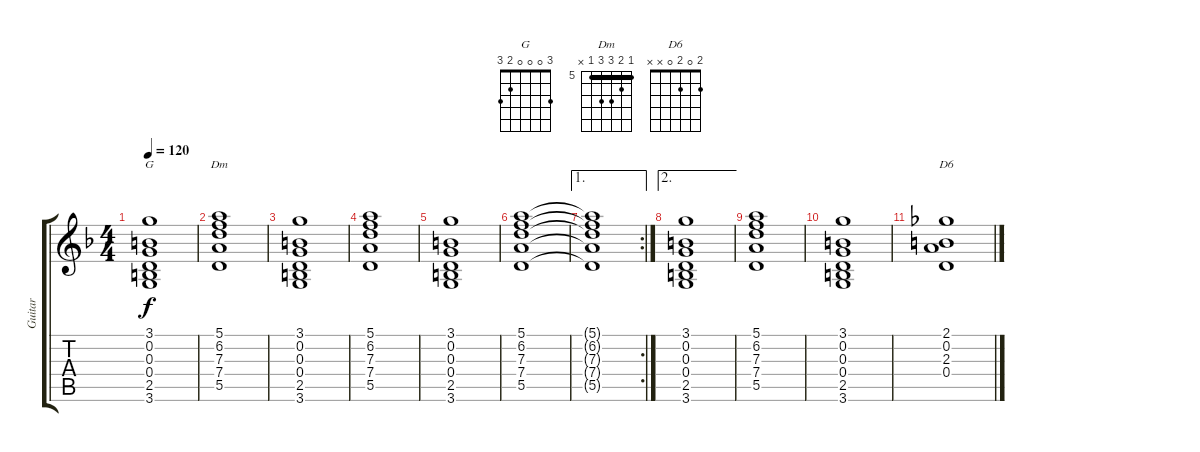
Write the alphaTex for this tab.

\track ("Guitar" "Guitar") {instrument acousticguitarnylon}
\staff {score tabs}
\tuning (E4 B3 G3 D3 A2 E2) {hide}
\chord ("G" 3 0 0 0 2 3)
\chord ("Dm" 5 6 7 7 5 x) {firstfret 5 barre 5}
\chord ("D6" 2 0 2 0 x x)
\ts (4 4)
\tempo 120
\clef g2
\ks f
(3.1 0.2 0.3 0.4 2.5 3.6).1{ch "G" dy f} |
(5.1 6.2 7.3 7.4 5.5).1{ch "Dm"} |
(3.1 0.2 0.3 0.4 2.5 3.6).1 |
(5.1 6.2 7.3 7.4 5.5).1 |
(3.1 0.2 0.3 0.4 2.5 3.6).1 |
(5.1 6.2 7.3 7.4 5.5).1 |
\ae 1
\rc 2
(5.1{t} 6.2{t} 7.3{t} 7.4{t} 5.5{t}).1 |
\ae 2
(3.1 0.2 0.3 0.4 2.5 3.6).1 |
(5.1 6.2 7.3 7.4 5.5).1 |
(3.1 0.2 0.3 0.4 2.5 3.6).1 |
(2.1 0.2 2.3 0.4).1{ch "D6"}
